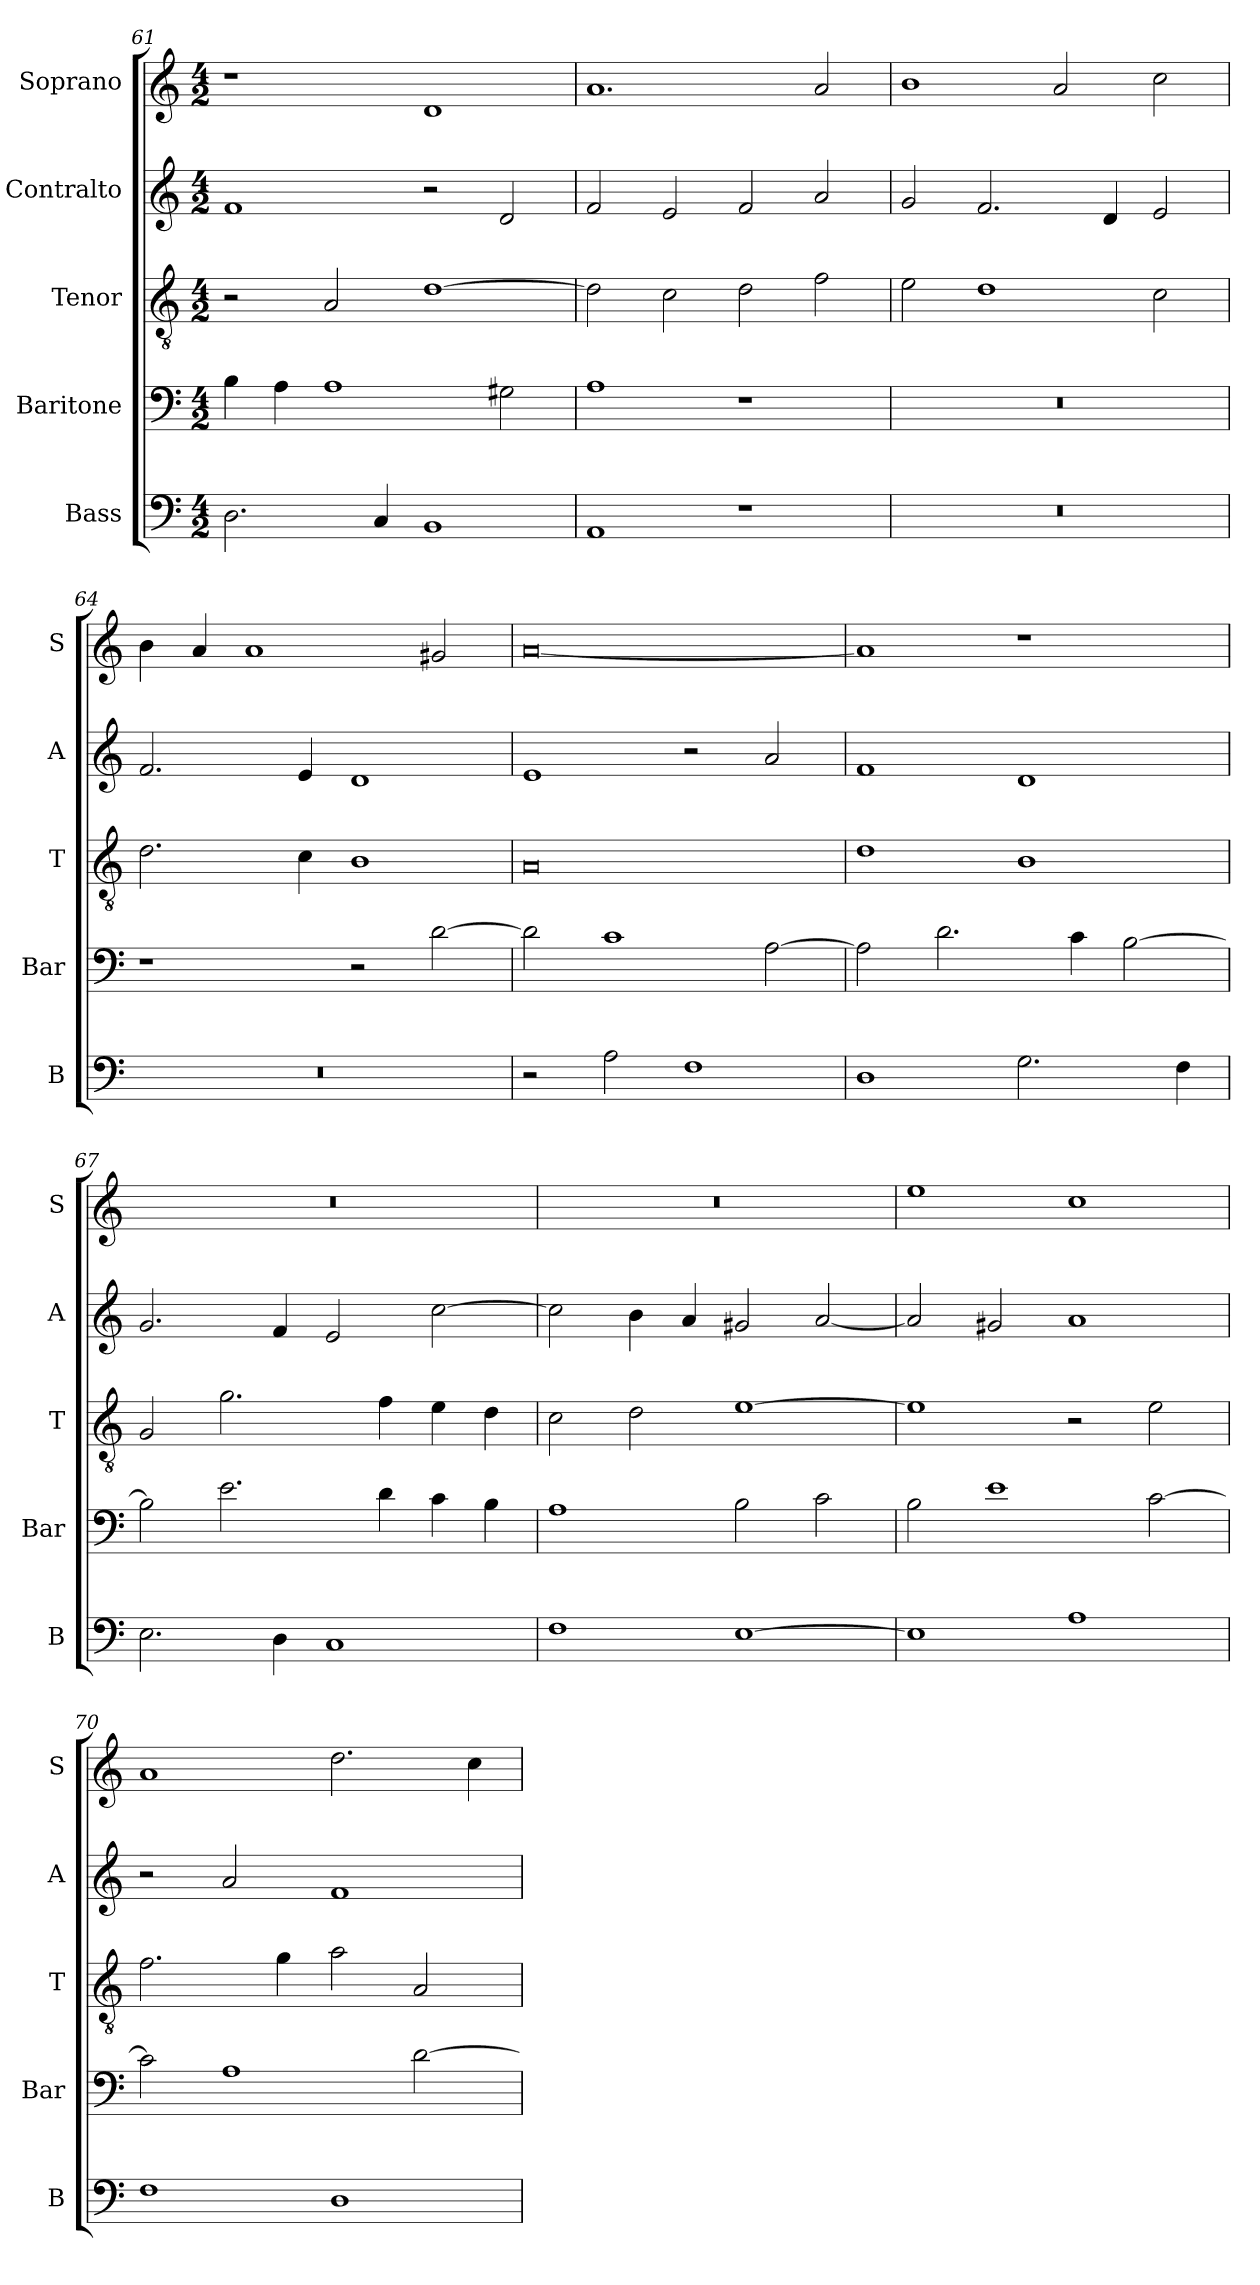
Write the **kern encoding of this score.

**kern	**kern	**kern	**kern	**kern
*part5	*part4	*part3	*part2	*part1
*staff5	*staff4	*staff3	*staff2	*staff1
*I"Bass	*I"Baritone	*I"Tenor	*I"Contralto	*I"Soprano
*I'B	*I'Bar	*I'T	*I'A	*I'S
*clefF4	*clefF4	*clefGv2	*clefG2	*clefG2
*k[]	*k[]	*k[]	*k[]	*k[]
*A:aeo	*A:aeo	*A:aeo	*A:aeo	*A:aeo
*M4/2	*M4/2	*M4/2	*M4/2	*M4/2
=61	=61	=61	=61	=61
2.D	4B	2r	1f	1r
.	4A	.	.	.
.	1A	2A	.	.
4C	.	.	.	.
1BB	.	[1d	2r	1d
.	2G#X	.	2d	.
=62	=62	=62	=62	=62
1AA	1A	2d]	2f	1.a
.	.	2c	2e	.
1r	1r	2d	2f	.
.	.	2f	2a	2a
=63	=63	=63	=63	=63
0r	0r	2e	2g	1b
.	.	1d	2.f	.
.	.	.	.	2a
.	.	.	4d	.
.	.	2c	2e	2cc
=64	=64	=64	=64	=64
0r	1r	2.d	2.f	4b
.	.	.	.	4a
.	.	.	.	1a
.	.	4c	4e	.
.	2r	1B	1d	.
.	[2d	.	.	2g#X
=65	=65	=65	=65	=65
2r	2d]	0A	1e	[0a
2A	1c	.	.	.
1F	.	.	2r	.
.	[2A	.	2a	.
=66	=66	=66	=66	=66
1D	2A]	1d	1f	1a]
.	2.d	.	.	.
2.G	.	1B	1d	1r
.	4c	.	.	.
.	[2B	.	.	.
4F	.	.	.	.
=67	=67	=67	=67	=67
2.E	2B]	2G	2.g	0r
.	2.e	2.g	.	.
4D	.	.	4f	.
1C	.	.	2e	.
.	4d	4f	.	.
.	4c	4e	[2cc	.
.	4B	4d	.	.
=68	=68	=68	=68	=68
1F	1A	2c	2cc]	0r
.	.	2d	4b	.
.	.	.	4a	.
[1E	2B	[1e	2g#X	.
.	2c	.	[2a	.
=69	=69	=69	=69	=69
1E]	2B	1e]	2a]	1ee
.	1e	.	2g#X	.
1A	.	2r	1a	1cc
.	[2c	2e	.	.
=70	=70	=70	=70	=70
1F	2c]	2.f	2r	1a
.	1A	.	2a	.
.	.	4g	.	.
1D	.	2a	1f	2.dd
.	[2d	2A	.	.
.	.	.	.	4cc
=	=	=	=	=
*-	*-	*-	*-	*-
